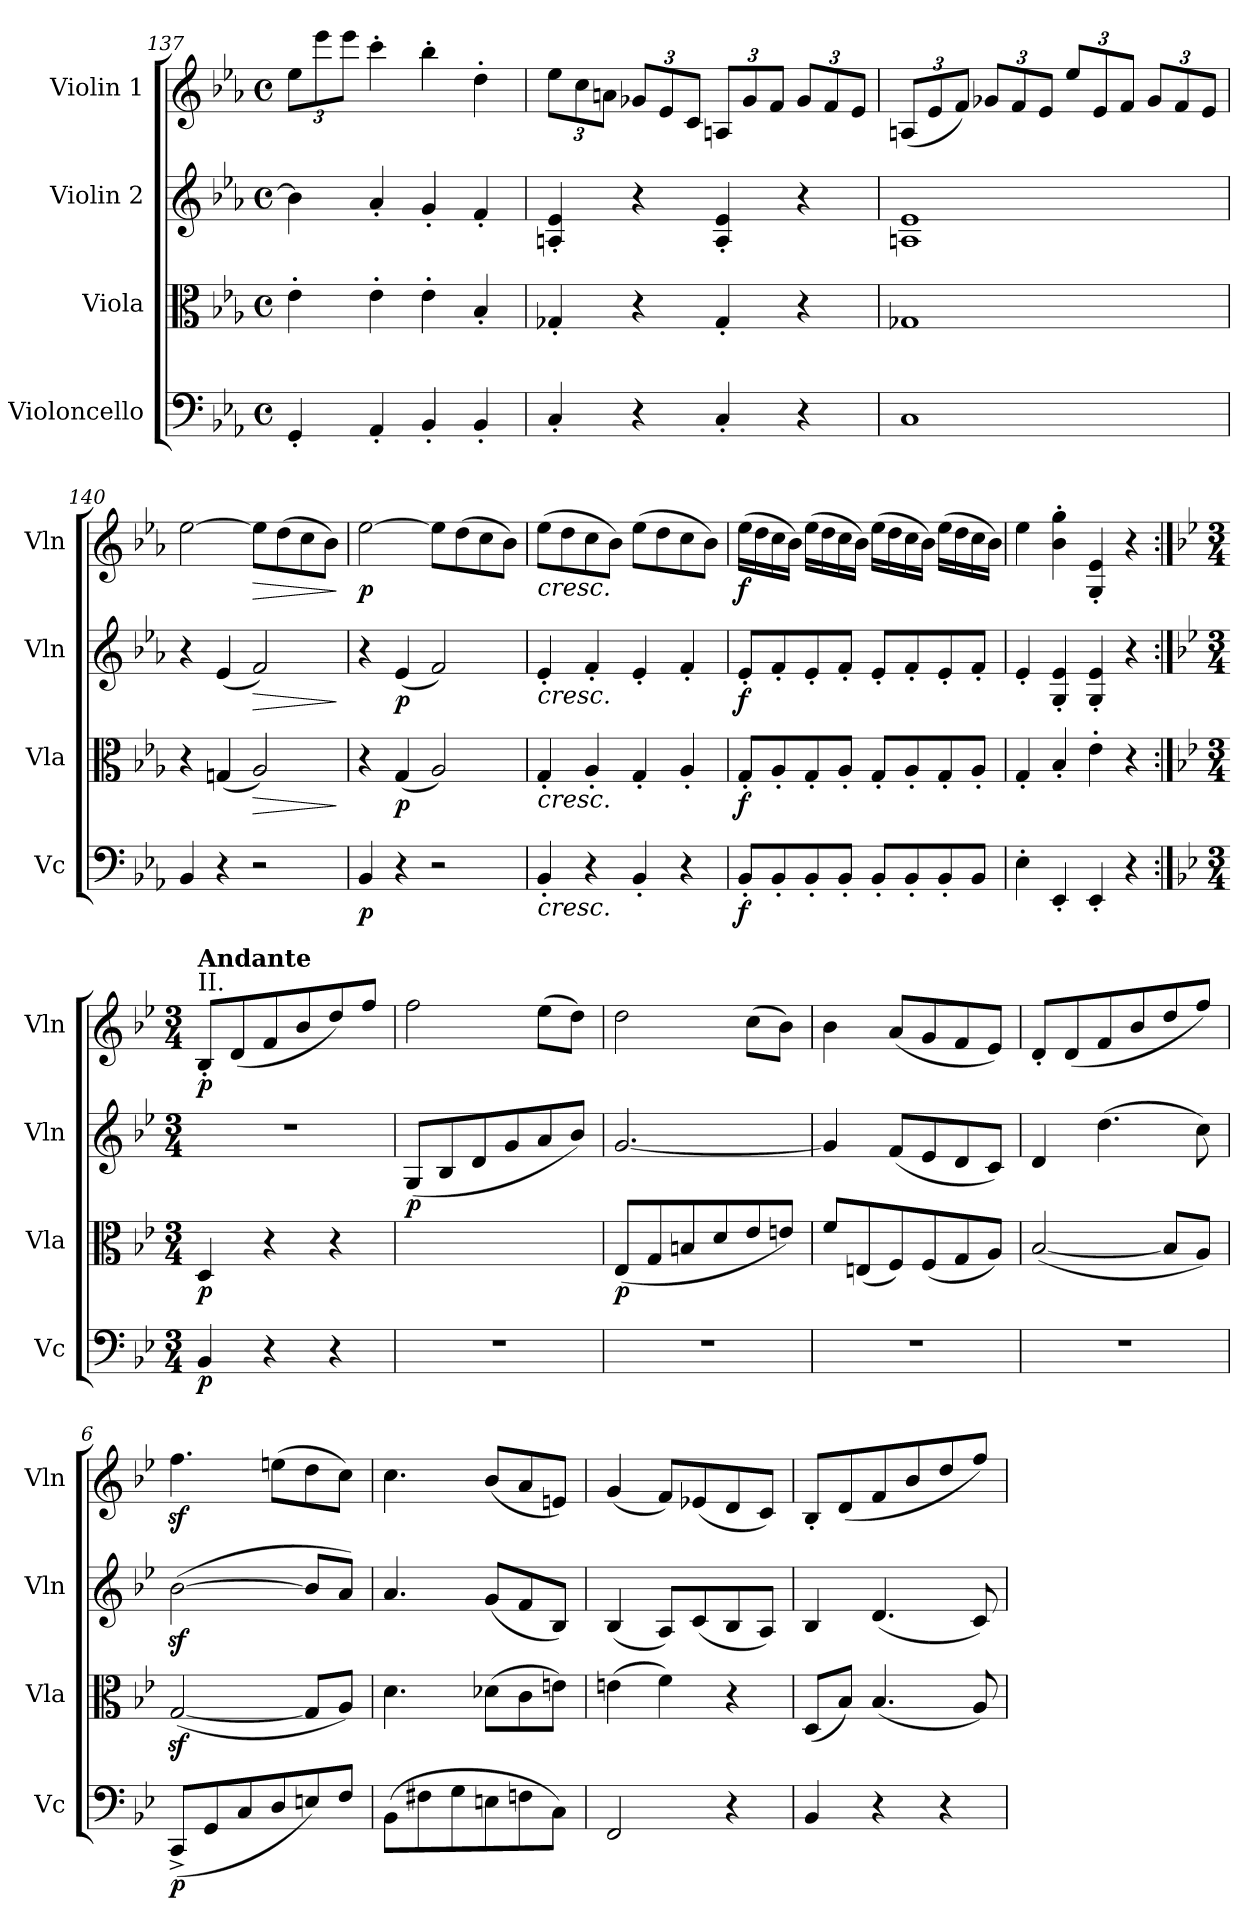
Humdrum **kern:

**kern	**dynam	**kern	**dynam	**kern	**dynam	**kern	**dynam
*part4	*part4	*part3	*part3	*part2	*part2	*part1	*part1
*staff4	*staff4	*staff3	*staff3	*staff2	*staff2	*staff1	*staff1
*I"Violoncello	*	*I"Viola	*	*I"Violin 2	*	*I"Violin 1	*
*I'Vc	*	*I'Vla	*	*I'Vln	*	*I'Vln	*
*clefF4	*	*clefC3	*	*clefG2	*	*clefG2	*
*k[b-e-a-]	*	*k[b-e-a-]	*	*k[b-e-a-]	*	*k[b-e-a-]	*
*M4/4	*	*M4/4	*	*M4/4	*	*M4/4	*
*met(c)	*	*met(c)	*	*met(c)	*	*met(c)	*
*	*	*	*	*	*	*Xbrackettup	*
=137	=137	=137	=137	=137	=137	=137	=137
4GG'/	.	4e-'\	.	4b-\]	.	12ee-\L	.
.	.	.	.	.	.	12eee-\	.
.	.	.	.	.	.	12eee-\J	.
4AA-'/	.	4e-'\	.	4a-'/	.	4ccc'\	.
4BB-'/	.	4e-'\	.	4g'/	.	4bb-'\	.
4BB-'/	.	4B-'/	.	4f'/	.	4dd'\	.
=138	=138	=138	=138	=138	=138	=138	=138
4C'/	.	4G-X'/	.	4An/' 4e-/'	.	12ee-\L	.
.	.	.	.	.	.	12cc\	.
.	.	.	.	.	.	12an\J	.
4r	.	4r	.	4r	.	12g-X/L	.
.	.	.	.	.	.	12e-/	.
.	.	.	.	.	.	12c/J	.
4C'/	.	4G-'/	.	4A/' 4e-/'	.	12An/L	.
.	.	.	.	.	.	12g-/	.
.	.	.	.	.	.	12f/J	.
4r	.	4r	.	4r	.	12g-/L	.
.	.	.	.	.	.	12f/	.
.	.	.	.	.	.	12e-/J	.
!!LO:LB:g=z
=139	=139	=139	=139	=139	=139	=139	=139
1C	.	1G-X	.	1An 1e-	.	(<12An/L	.
.	.	.	.	.	.	12e-/	.
.	.	.	.	.	.	12f/J)	.
.	.	.	.	.	.	12g-X/L	.
.	.	.	.	.	.	12f/	.
.	.	.	.	.	.	12e-/J	.
.	.	.	.	.	.	12ee-/L	.
.	.	.	.	.	.	12e-/	.
.	.	.	.	.	.	12f/J	.
.	.	.	.	.	.	12g-/L	.
.	.	.	.	.	.	12f/	.
.	.	.	.	.	.	12e-/J	.
!!LO:PB:g=z
=140	=140	=140	=140	=140	=140	=140	=140
4BB-/	.	4r	.	4r	.	[>2ee-\	.
4r	.	(<4Gn/	.	(4e-/	.	.	.
!	!	!	!LO:HP:b	!	!LO:HP:b	!	!LO:HP:b
2r	.	2A-/)	>	2f/)	>	8ee-\L]	>
.	.	.	.	.	.	(8dd\	.
.	.	.	.	.	.	8cc\	.
.	.	.	.	.	.	8b-\J)	.
.	.	.	]	.	]	.	]
=141	=141	=141	=141	=141	=141	=141	=141
!	!LO:DY:b	!	!	!	!	!	!LO:DY:b
4BB-/	p	4r	.	4r	.	[>2ee-\	p
!	!	!	!LO:DY:b	!	!LO:DY:b	!	!
4r	.	(<4G/	p	(4e-/	p	.	.
2r	.	2A-/)	.	2f/)	.	8ee-\L]	.
.	.	.	.	.	.	(>8dd\	.
.	.	.	.	.	.	8cc\	.
.	.	.	.	.	.	8b-\J)	.
=142	=142	=142	=142	=142	=142	=142	=142
!	!	!	!	!	!	!LO:TX:b:i:t=cresc.	!
!	!	!	!	!LO:TX:b:i:t=cresc.	!	!	!
!	!	!LO:TX:b:i:t=cresc.	!	!	!	!	!
!LO:TX:b:i:t=cresc.	!	!	!	!	!	!	!
4BB-'/	.	4G'/	.	4e-'/	.	(>8ee-\L	.
.	.	.	.	.	.	8dd\	.
4r	.	4A-'/	.	4f'/	.	8cc\	.
.	.	.	.	.	.	8b-\J)	.
4BB-'/	.	4G'/	.	4e-'/	.	(>8ee-\L	.
.	.	.	.	.	.	8dd\	.
4r	.	4A-'/	.	4f'/	.	8cc\	.
.	.	.	.	.	.	8b-\J)	.
=143	=143	=143	=143	=143	=143	=143	=143
!	!LO:DY:b	!	!LO:DY:b	!	!LO:DY:b	!	!LO:DY:b
8BB-'/L	f	8G'/L	f	8e-'/L	f	(>16ee-\LL	f
.	.	.	.	.	.	16dd\	.
8BB-'/	.	8A-'/	.	8f'/	.	16cc\	.
.	.	.	.	.	.	16b-\JJ)	.
8BB-'/	.	8G'/	.	8e-'/	.	(>16ee-\LL	.
.	.	.	.	.	.	16dd\	.
8BB-'/J	.	8A-'/J	.	8f'/J	.	16cc\	.
.	.	.	.	.	.	16b-\JJ)	.
8BB-'/L	.	8G'/L	.	8e-'/L	.	(>16ee-\LL	.
.	.	.	.	.	.	16dd\	.
8BB-'/	.	8A-'/	.	8f'/	.	16cc\	.
.	.	.	.	.	.	16b-\JJ)	.
8BB-'/	.	8G'/	.	8e-'/	.	(>16ee-\LL	.
.	.	.	.	.	.	16dd\	.
8BB-/J	.	8A-'/J	.	8f'/J	.	16cc\	.
.	.	.	.	.	.	16b-\JJ)	.
!!LO:LB:g=z
=144	=144	=144	=144	=144	=144	=144	=144
4E-'\	.	4G'/	.	4e-'/	.	4ee-\	.
4EE-'/	.	4B-'/	.	4G/' 4e-/'	.	4b-\' 4gg\'	.
4EE-'/	.	4e-'\	.	4G/' 4e-/'	.	4G/' 4e-/'	.
4r	.	4r	.	4r	.	4r	.
!!LO:PB:g=z
=1:|!	=1:|!	=1:|!	=1:|!	=1:|!	=1:|!	=1:|!	=1:|!
*k[b-e-]	*	*k[b-e-]	*	*k[b-e-]	*	*k[b-e-]	*
*M3/4	*	*M3/4	*	*M3/4	*	*M3/4	*
!	!	!	!	!	!	!LO:TX:a:t=II.	!
!	!	!	!	!	!	!LO:TX:a:B:t=Andante	!
!	!LO:DY:b	!	!LO:DY:b	!	!	!	!LO:DY:b
4BB-/	p	4D/	p	2.r	.	8B-'/L	p
.	.	.	.	.	.	(<8d/	.
4r	.	4r	.	.	.	8f/	.
.	.	.	.	.	.	8b-/	.
4r	.	4r	.	.	.	8dd/)	.
.	.	.	.	.	.	8ff/J	.
=2	=2	=2	=2	=2	=2	=2	=2
!	!	!	!	!	!LO:DY:b	!	!
2.r	.	2.ryy	.	(8G/L	p	2ff\	.
.	.	.	.	8B-/	.	.	.
.	.	.	.	8d/	.	.	.
.	.	.	.	8g/	.	.	.
.	.	.	.	8a/	.	(>8ee-\L	.
.	.	.	.	8b-/J)	.	8dd\J)	.
=3	=3	=3	=3	=3	=3	=3	=3
!	!	!	!LO:DY:b	!	!	!	!
2.r	.	(8E-/L	p	[<2.g/	.	2dd\	.
.	.	8G/	.	.	.	.	.
.	.	8Bn/	.	.	.	.	.
.	.	8d/	.	.	.	.	.
.	.	8e-/	.	.	.	(>8cc\L	.
.	.	8en/J)	.	.	.	8b-\J)	.
=4	=4	=4	=4	=4	=4	=4	=4
2.r	.	8f/L	.	4g/]	.	4b-\	.
.	.	(8En/	.	.	.	.	.
.	.	8F/)	.	(8f/L	.	(<8a/L	.
.	.	(8F/	.	8e-/	.	8g/	.
.	.	8G/	.	8d/	.	8f/	.
.	.	8A/J)	.	8c/J)	.	8e-/J)	.
=5	=5	=5	=5	=5	=5	=5	=5
2.r	.	([<2B-/	.	4d/	.	8d'/L	.
.	.	.	.	.	.	(<8d/	.
.	.	.	.	(4.dd\	.	8f/	.
.	.	.	.	.	.	8b-/	.
.	.	8B-/L]	.	.	.	8dd/	.
.	.	8A/J)	.	8cc\)	.	8ff/J)	.
!!LO:LB:g=z
=6	=6	=6	=6	=6	=6	=6	=6
!	!LO:DY:b	!	!	!	!	!	!
(<8CC^/L	p	([<2Gz</	.	([2b-z<\	.	4.ffz<\	.
8GG/	.	.	.	.	.	.	.
8C/	.	.	.	.	.	.	.
8D/	.	.	.	.	.	(>8een\L	.
8En/)	.	8G/L]	.	8b-/L]	.	8dd\	.
8F/J	.	8A/J)	.	8a/J)	.	8cc\J)	.
!!LO:LB:g=z
=7	=7	=7	=7	=7	=7	=7	=7
(>8BB-\L	.	4.d\	.	4.a/	.	4.cc\	.
8F#X\	.	.	.	.	.	.	.
8G\	.	.	.	.	.	.	.
8En\	.	(8d-X\L	.	(8g/L	.	(8b-/L	.
8Fn\	.	8c\	.	8f/	.	8a/	.
8C\J)	.	8en\J)	.	8B-/J)	.	8en/J)	.
=8	=8	=8	=8	=8	=8	=8	=8
2FF/	.	(4en\	.	(4B-/	.	(<4g/	.
.	.	4f\)	.	8A/L)	.	8f/L)	.
.	.	.	.	(8c/	.	(<8e-X/	.
4r	.	4r	.	8B-/	.	8d/	.
.	.	.	.	8A/J)	.	8c/J)	.
=9	=9	=9	=9	=9	=9	=9	=9
4BB-/	.	(<8D/L	.	4B-/	.	8B-'/L	.
.	.	8B-/J)	.	.	.	(8d/	.
4r	.	(4.B-/	.	(4.d/	.	8f/	.
.	.	.	.	.	.	8b-/	.
4r	.	.	.	.	.	8dd/	.
.	.	8A/)	.	8c/)	.	8ff/J)	.
=	=	=	=	=	=	=	=
*-	*-	*-	*-	*-	*-	*-	*-
